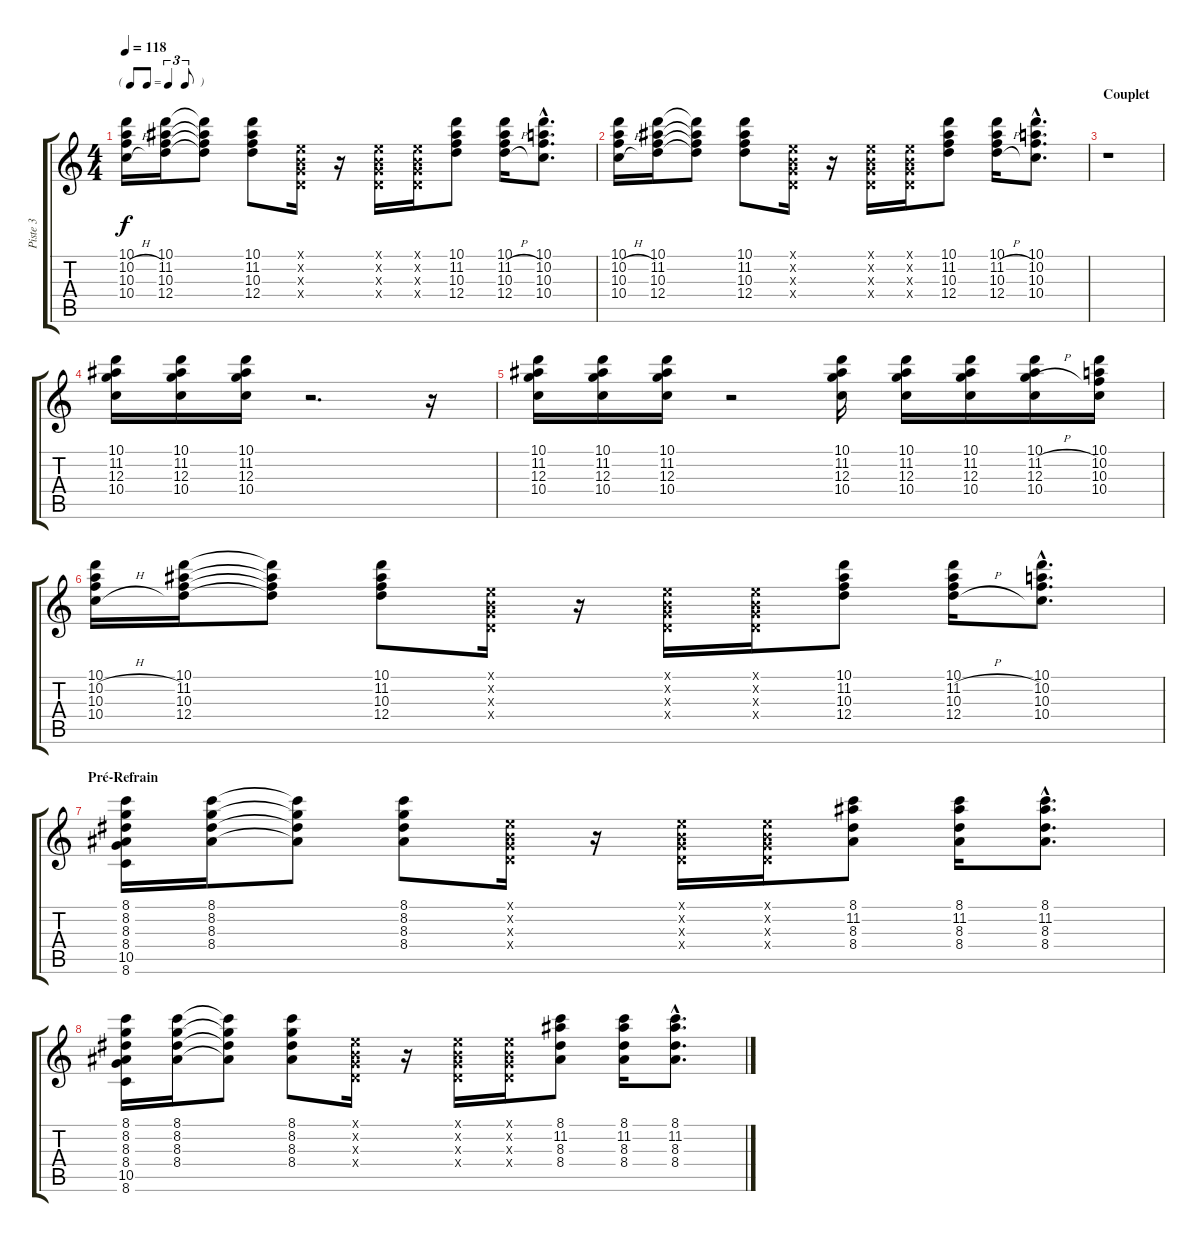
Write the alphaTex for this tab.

\track ("Piste 3" "Piste 3") {instrument electricguitarclean}
\staff {score tabs}
\tuning (E4 B3 G3 D3 A2 E2) {hide}
\ts (4 4)
\tf triplet8th
\tempo 118
\clef g2
\ks c
(10.1 10.2{h} 10.3 10.4{h}).16{dy f} (10.1 11.2 10.3 12.4).16 (10.1{t} 11.2{t} 10.3{t} 12.4{t}).8 (10.1 11.2 10.3 12.4).8 (0.1{x} 0.2{x} 0.3{x} 0.4{x}).16 r.16 (0.1{x} 0.2{x} 0.3{x} 0.4{x}).16 (0.1{x} 0.2{x} 0.3{x} 0.4{x}).16 (10.1 11.2 10.3 12.4).8 (10.1 11.2{h} 10.3 12.4{h}).16 (10.1{hac} 10.2{hac} 10.3{hac} 10.4{hac}).8{d} |
(10.1 10.2{h} 10.3 10.4{h}).16 (10.1 11.2 10.3 12.4).16 (10.1{t} 11.2{t} 10.3{t} 12.4{t}).8 (10.1 11.2 10.3 12.4).8 (0.1{x} 0.2{x} 0.3{x} 0.4{x}).16 r.16 (0.1{x} 0.2{x} 0.3{x} 0.4{x}).16 (0.1{x} 0.2{x} 0.3{x} 0.4{x}).16 (10.1 11.2 10.3 12.4).8 (10.1 11.2{h} 10.3 12.4{h}).16 (10.1{hac} 10.2{hac} 10.3{hac} 10.4{hac}).8{d} |
\section ("" "Couplet")
r.1 |
(10.1 11.2 12.3 10.4).16 (10.1 11.2 12.3 10.4).16 (10.1 11.2 12.3 10.4).16 r.2{d} r.16 |
(10.1 11.2 12.3 10.4).16 (10.1 11.2 12.3 10.4).16 (10.1 11.2 12.3 10.4).16 r.2 (10.1 11.2 12.3 10.4).16 (10.1 11.2 12.3 10.4).16 (10.1 11.2 12.3 10.4).16 (10.1 11.2{h} 12.3{h} 10.4).16 (10.1 10.2 10.3 10.4).16 |
(10.1 10.2{h} 10.3 10.4{h}).16 (10.1 11.2 10.3 12.4).16 (10.1{t} 11.2{t} 10.3{t} 12.4{t}).8 (10.1 11.2 10.3 12.4).8 (0.1{x} 0.2{x} 0.3{x} 0.4{x}).16 r.16 (0.1{x} 0.2{x} 0.3{x} 0.4{x}).16 (0.1{x} 0.2{x} 0.3{x} 0.4{x}).16 (10.1 11.2 10.3 12.4).8 (10.1 11.2{h} 10.3 12.4{h}).16 (10.1{hac} 10.2{hac} 10.3{hac} 10.4{hac}).8{d} |
\section ("" "Pré-Refrain")
(8.1 8.2 8.3 8.4 10.5 8.6).16 (8.1 8.2 8.3 8.4).16 (8.1{t} 8.2{t} 8.3{t} 8.4{t}).8 (8.1 8.2 8.3 8.4).8 (0.1{x} 0.2{x} 0.3{x} 0.4{x}).16 r.16 (0.1{x} 0.2{x} 0.3{x} 0.4{x}).16 (0.1{x} 0.2{x} 0.3{x} 0.4{x}).16 (8.1 11.2 8.3 8.4).8 (8.1 11.2 8.3 8.4).16 (8.1{hac} 11.2{hac} 8.3{hac} 8.4{hac}).8{d} |
(8.1 8.2 8.3 8.4 10.5 8.6).16 (8.1 8.2 8.3 8.4).16 (8.1{t} 8.2{t} 8.3{t} 8.4{t}).8 (8.1 8.2 8.3 8.4).8 (0.1{x} 0.2{x} 0.3{x} 0.4{x}).16 r.16 (0.1{x} 0.2{x} 0.3{x} 0.4{x}).16 (0.1{x} 0.2{x} 0.3{x} 0.4{x}).16 (8.1 11.2 8.3 8.4).8 (8.1 11.2 8.3 8.4).16 (8.1{hac} 11.2{hac} 8.3{hac} 8.4{hac}).8{d}
